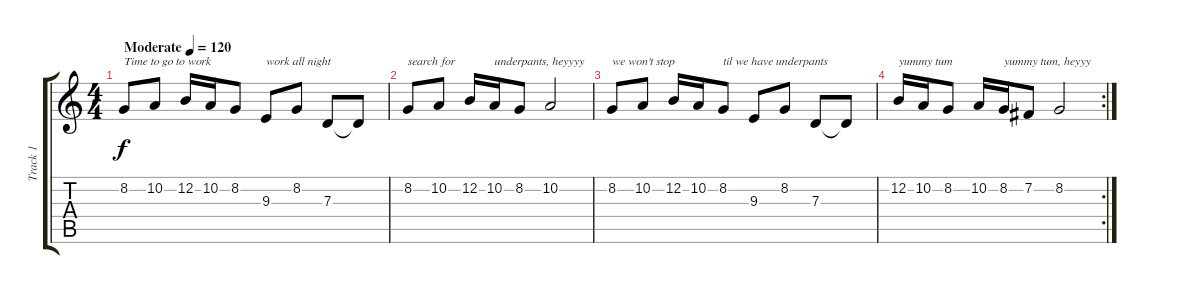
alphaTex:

\track ("Track 1" "Track 1") {instrument musicbox}
\staff {score tabs}
\tuning (E4 B3 G3 D3 A2 E2) {hide}
\ts (4 4)
\tempo (120 "Moderate")
\clef g2
\ks c
8.2.8{txt "Time to go to work" dy f instrument musicbox} 10.2.8 12.2.16 10.2.16 8.2.8 9.3.8{txt "work all night"} 8.2.8 7.3.8 7.3{t}.8 |
8.2.8{txt "search for"} 10.2.8 12.2.16 10.2.16{txt "underpants, heyyyy"} 8.2.8 10.2.2 |
8.2.8{txt "we won't stop"} 10.2.8 12.2.16 10.2.16 8.2.8{txt "til we have underpants"} 9.3.8 8.2.8 7.3.8 7.3{t}.8 |
\rc 2
12.2.16{txt "yummy tum"} 10.2.16 8.2.8 10.2.16 8.2.16{txt "yummy tum, heyyy"} 7.2.8 8.2.2
